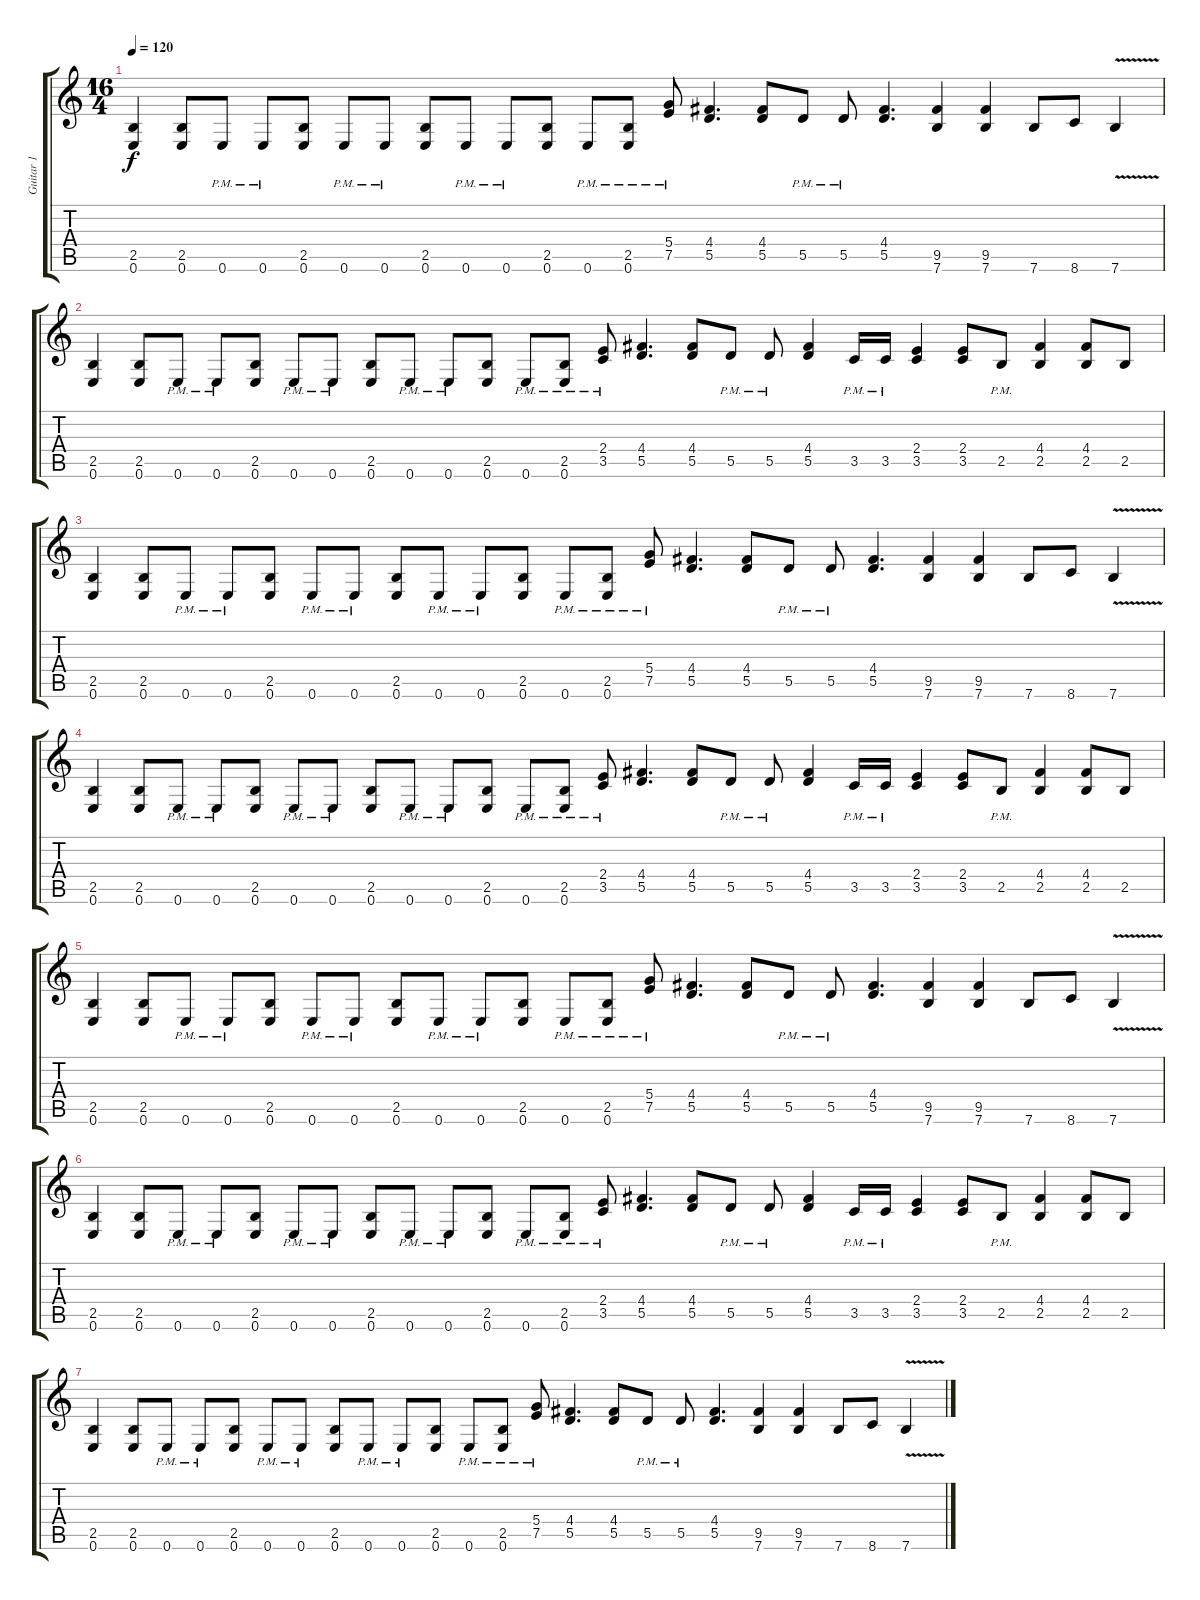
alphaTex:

\track ("Guitar 1" "Guitar 1") {instrument overdrivenguitar}
\staff {score tabs}
\tuning (E4 B3 G3 D3 A2 E2) {hide}
\ts (16 4)
\tempo 120
\clef g2
\ks c
(2.5 0.6).4{dy f} (2.5 0.6).8 0.6{pm}.8 0.6{pm}.8 (2.5 0.6).8 0.6{pm}.8 0.6{pm}.8 (2.5 0.6).8 0.6{pm}.8 0.6{pm}.8 (2.5 0.6).8 0.6{pm}.8 (2.5{pm} 0.6{pm}).8 (5.4{pm} 7.5{pm}).8 (4.4 5.5).4{d} (4.4 5.5).8 5.5{pm}.8 5.5{pm}.8 (4.4 5.5).4{d} (9.5 7.6).4 (9.5 7.6).4 7.6.8 8.6.8 7.6{v}.4 |
(2.5 0.6).4 (2.5 0.6).8 0.6{pm}.8 0.6{pm}.8 (2.5 0.6).8 0.6{pm}.8 0.6{pm}.8 (2.5 0.6).8 0.6{pm}.8 0.6{pm}.8 (2.5 0.6).8 0.6{pm}.8 (2.5{pm} 0.6{pm}).8 (2.4{pm} 3.5{pm}).8 (4.4 5.5).4{d} (4.4 5.5).8 5.5{pm}.8 5.5{pm}.8 (4.4 5.5).4 3.5{pm}.16 3.5{pm}.16 (2.4 3.5).4 (2.4 3.5).8 2.5{pm}.8 (4.4 2.5).4 (4.4 2.5).8 2.5.8 |
(2.5 0.6).4 (2.5 0.6).8 0.6{pm}.8 0.6{pm}.8 (2.5 0.6).8 0.6{pm}.8 0.6{pm}.8 (2.5 0.6).8 0.6{pm}.8 0.6{pm}.8 (2.5 0.6).8 0.6{pm}.8 (2.5{pm} 0.6{pm}).8 (5.4{pm} 7.5{pm}).8 (4.4 5.5).4{d} (4.4 5.5).8 5.5{pm}.8 5.5{pm}.8 (4.4 5.5).4{d} (9.5 7.6).4 (9.5 7.6).4 7.6.8 8.6.8 7.6{v}.4 |
(2.5 0.6).4 (2.5 0.6).8 0.6{pm}.8 0.6{pm}.8 (2.5 0.6).8 0.6{pm}.8 0.6{pm}.8 (2.5 0.6).8 0.6{pm}.8 0.6{pm}.8 (2.5 0.6).8 0.6{pm}.8 (2.5{pm} 0.6{pm}).8 (2.4{pm} 3.5{pm}).8 (4.4 5.5).4{d} (4.4 5.5).8 5.5{pm}.8 5.5{pm}.8 (4.4 5.5).4 3.5{pm}.16 3.5{pm}.16 (2.4 3.5).4 (2.4 3.5).8 2.5{pm}.8 (4.4 2.5).4 (4.4 2.5).8 2.5.8 |
(2.5 0.6).4 (2.5 0.6).8 0.6{pm}.8 0.6{pm}.8 (2.5 0.6).8 0.6{pm}.8 0.6{pm}.8 (2.5 0.6).8 0.6{pm}.8 0.6{pm}.8 (2.5 0.6).8 0.6{pm}.8 (2.5{pm} 0.6{pm}).8 (5.4{pm} 7.5{pm}).8 (4.4 5.5).4{d} (4.4 5.5).8 5.5{pm}.8 5.5{pm}.8 (4.4 5.5).4{d} (9.5 7.6).4 (9.5 7.6).4 7.6.8 8.6.8 7.6{v}.4 |
(2.5 0.6).4 (2.5 0.6).8 0.6{pm}.8 0.6{pm}.8 (2.5 0.6).8 0.6{pm}.8 0.6{pm}.8 (2.5 0.6).8 0.6{pm}.8 0.6{pm}.8 (2.5 0.6).8 0.6{pm}.8 (2.5{pm} 0.6{pm}).8 (2.4{pm} 3.5{pm}).8 (4.4 5.5).4{d} (4.4 5.5).8 5.5{pm}.8 5.5{pm}.8 (4.4 5.5).4 3.5{pm}.16 3.5{pm}.16 (2.4 3.5).4 (2.4 3.5).8 2.5{pm}.8 (4.4 2.5).4 (4.4 2.5).8 2.5.8 |
(2.5 0.6).4{volume 0} (2.5 0.6).8 0.6{pm}.8 0.6{pm}.8 (2.5 0.6).8 0.6{pm}.8 0.6{pm}.8 (2.5 0.6).8 0.6{pm}.8 0.6{pm}.8 (2.5 0.6).8 0.6{pm}.8 (2.5{pm} 0.6{pm}).8 (5.4{pm} 7.5{pm}).8 (4.4 5.5).4{d} (4.4 5.5).8 5.5{pm}.8 5.5{pm}.8 (4.4 5.5).4{d} (9.5 7.6).4 (9.5 7.6).4 7.6.8 8.6.8 7.6{v}.4
